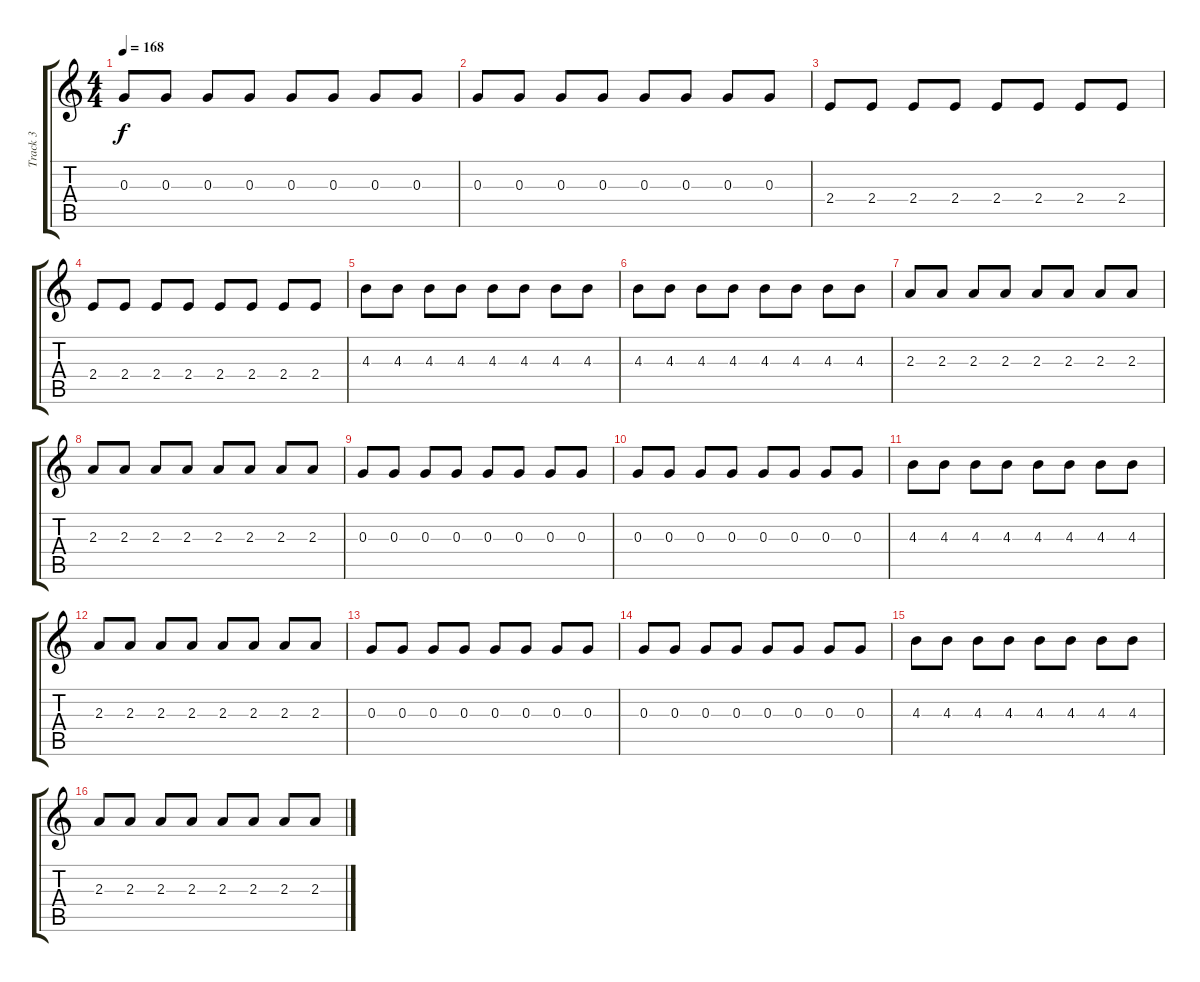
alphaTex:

\track ("Track 3" "Track 3") {instrument electricbassfinger}
\staff {score tabs}
\tuning (E4 B3 G3 D3 A2 E2) {hide}
\ts (4 4)
\tempo 168
\clef g2
\ks c
0.3.8{dy f} 0.3.8 0.3.8 0.3.8 0.3.8 0.3.8 0.3.8 0.3.8 |
0.3.8 0.3.8 0.3.8 0.3.8 0.3.8 0.3.8 0.3.8 0.3.8 |
2.4.8 2.4.8 2.4.8 2.4.8 2.4.8 2.4.8 2.4.8 2.4.8 |
2.4.8 2.4.8 2.4.8 2.4.8 2.4.8 2.4.8 2.4.8 2.4.8 |
4.3.8 4.3.8 4.3.8 4.3.8 4.3.8 4.3.8 4.3.8 4.3.8 |
4.3.8 4.3.8 4.3.8 4.3.8 4.3.8 4.3.8 4.3.8 4.3.8 |
2.3.8 2.3.8 2.3.8 2.3.8 2.3.8 2.3.8 2.3.8 2.3.8 |
2.3.8 2.3.8 2.3.8 2.3.8 2.3.8 2.3.8 2.3.8 2.3.8 |
0.3.8 0.3.8 0.3.8 0.3.8 0.3.8 0.3.8 0.3.8 0.3.8 |
0.3.8 0.3.8 0.3.8 0.3.8 0.3.8 0.3.8 0.3.8 0.3.8 |
4.3.8 4.3.8 4.3.8 4.3.8 4.3.8 4.3.8 4.3.8 4.3.8 |
2.3.8 2.3.8 2.3.8 2.3.8 2.3.8 2.3.8 2.3.8 2.3.8 |
0.3.8 0.3.8 0.3.8 0.3.8 0.3.8 0.3.8 0.3.8 0.3.8 |
0.3.8 0.3.8 0.3.8 0.3.8 0.3.8 0.3.8 0.3.8 0.3.8 |
4.3.8 4.3.8 4.3.8 4.3.8 4.3.8 4.3.8 4.3.8 4.3.8 |
2.3.8 2.3.8 2.3.8 2.3.8 2.3.8 2.3.8 2.3.8 2.3.8
